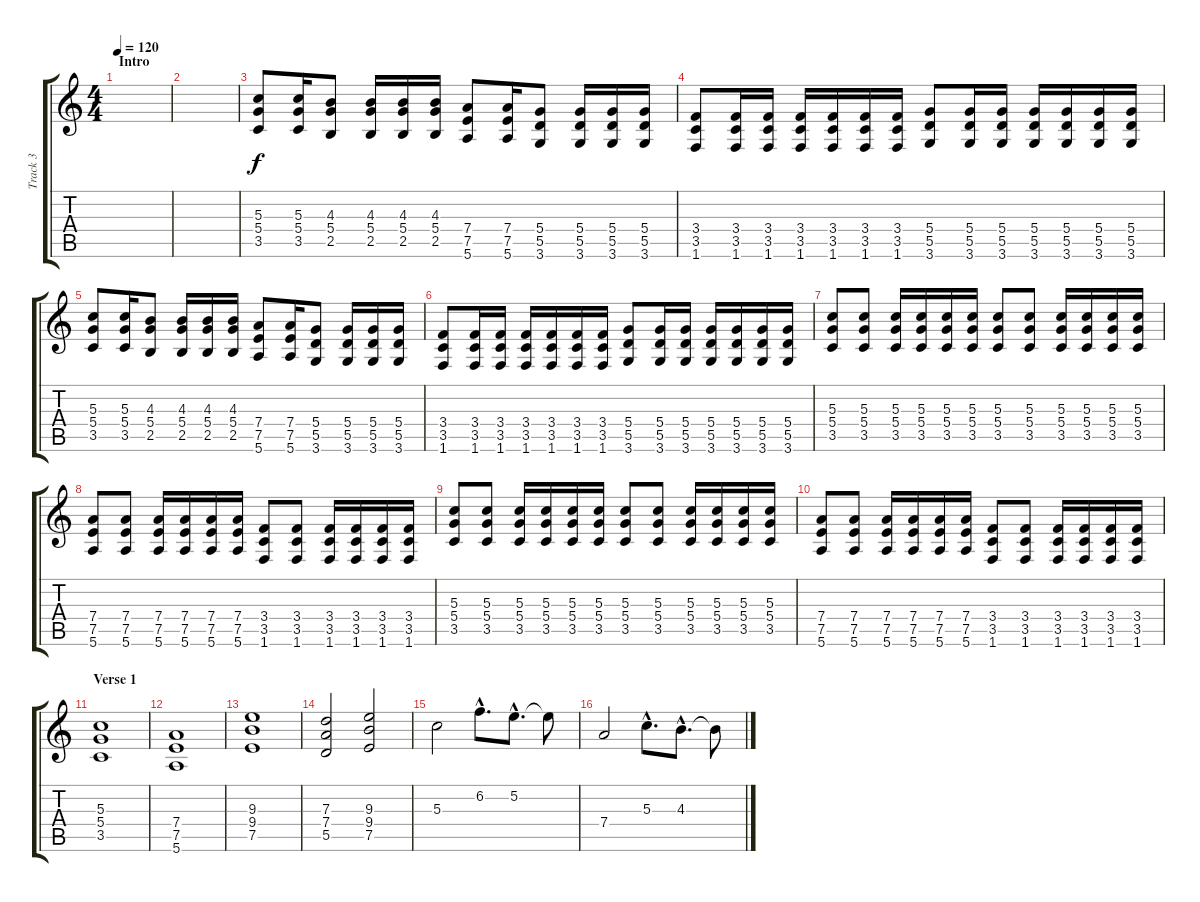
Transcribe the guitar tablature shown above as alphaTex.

\track ("Track 3" "Track 3") {instrument distortionguitar}
\staff {score tabs}
\tuning (E4 B3 G3 D3 A2 E2) {hide}
\ts (4 4)
\section ("" "Intro")
\tempo 120
\clef g2
\ks c
|
|
(5.3 5.4 3.5).8 (5.3 5.4 3.5).16 (4.3 5.4 2.5).8 (4.3 5.4 2.5).16 (4.3 5.4 2.5).16 (4.3 5.4 2.5).16 (7.4 7.5 5.6).8 (7.4 7.5 5.6).16 (5.4 5.5 3.6).8 (5.4 5.5 3.6).16 (5.4 5.5 3.6).16 (5.4 5.5 3.6).16 |
(3.4 3.5 1.6).8 (3.4 3.5 1.6).16 (3.4 3.5 1.6).16 (3.4 3.5 1.6).16 (3.4 3.5 1.6).16 (3.4 3.5 1.6).16 (3.4 3.5 1.6).16 (5.4 5.5 3.6).8 (5.4 5.5 3.6).16 (5.4 5.5 3.6).16 (5.4 5.5 3.6).16 (5.4 5.5 3.6).16 (5.4 5.5 3.6).16 (5.4 5.5 3.6).16 |
(5.3 5.4 3.5).8 (5.3 5.4 3.5).16 (4.3 5.4 2.5).8 (4.3 5.4 2.5).16 (4.3 5.4 2.5).16 (4.3 5.4 2.5).16 (7.4 7.5 5.6).8 (7.4 7.5 5.6).16 (5.4 5.5 3.6).8 (5.4 5.5 3.6).16 (5.4 5.5 3.6).16 (5.4 5.5 3.6).16 |
(3.4 3.5 1.6).8 (3.4 3.5 1.6).16 (3.4 3.5 1.6).16 (3.4 3.5 1.6).16 (3.4 3.5 1.6).16 (3.4 3.5 1.6).16 (3.4 3.5 1.6).16 (5.4 5.5 3.6).8 (5.4 5.5 3.6).16 (5.4 5.5 3.6).16 (5.4 5.5 3.6).16 (5.4 5.5 3.6).16 (5.4 5.5 3.6).16 (5.4 5.5 3.6).16 |
(5.3 5.4 3.5).8 (5.3 5.4 3.5).8 (5.3 5.4 3.5).16 (5.3 5.4 3.5).16 (5.3 5.4 3.5).16 (5.3 5.4 3.5).16 (5.3 5.4 3.5).8 (5.3 5.4 3.5).8 (5.3 5.4 3.5).16 (5.3 5.4 3.5).16 (5.3 5.4 3.5).16 (5.3 5.4 3.5).16 |
(7.4 7.5 5.6).8 (7.4 7.5 5.6).8 (7.4 7.5 5.6).16 (7.4 7.5 5.6).16 (7.4 7.5 5.6).16 (7.4 7.5 5.6).16 (3.4 3.5 1.6).8 (3.4 3.5 1.6).8 (3.4 3.5 1.6).16 (3.4 3.5 1.6).16 (3.4 3.5 1.6).16 (3.4 3.5 1.6).16 |
(5.3 5.4 3.5).8 (5.3 5.4 3.5).8 (5.3 5.4 3.5).16 (5.3 5.4 3.5).16 (5.3 5.4 3.5).16 (5.3 5.4 3.5).16 (5.3 5.4 3.5).8 (5.3 5.4 3.5).8 (5.3 5.4 3.5).16 (5.3 5.4 3.5).16 (5.3 5.4 3.5).16 (5.3 5.4 3.5).16 |
(7.4 7.5 5.6).8 (7.4 7.5 5.6).8 (7.4 7.5 5.6).16 (7.4 7.5 5.6).16 (7.4 7.5 5.6).16 (7.4 7.5 5.6).16 (3.4 3.5 1.6).8 (3.4 3.5 1.6).8 (3.4 3.5 1.6).16 (3.4 3.5 1.6).16 (3.4 3.5 1.6).16 (3.4 3.5 1.6).16 |
\section ("" "Verse 1")
(5.3 5.4 3.5).1 |
(7.4 7.5 5.6).1 |
(9.3 9.4 7.5).1 |
(7.3 7.4 5.5).2 (9.3 9.4 7.5).2 |
5.3.2 6.2{hac}.8{d} 5.2{hac}.8{d} 5.2{t}.8 |
7.4.2 5.3{hac}.8{d} 4.3{hac}.8{d} 4.3{t}.8
